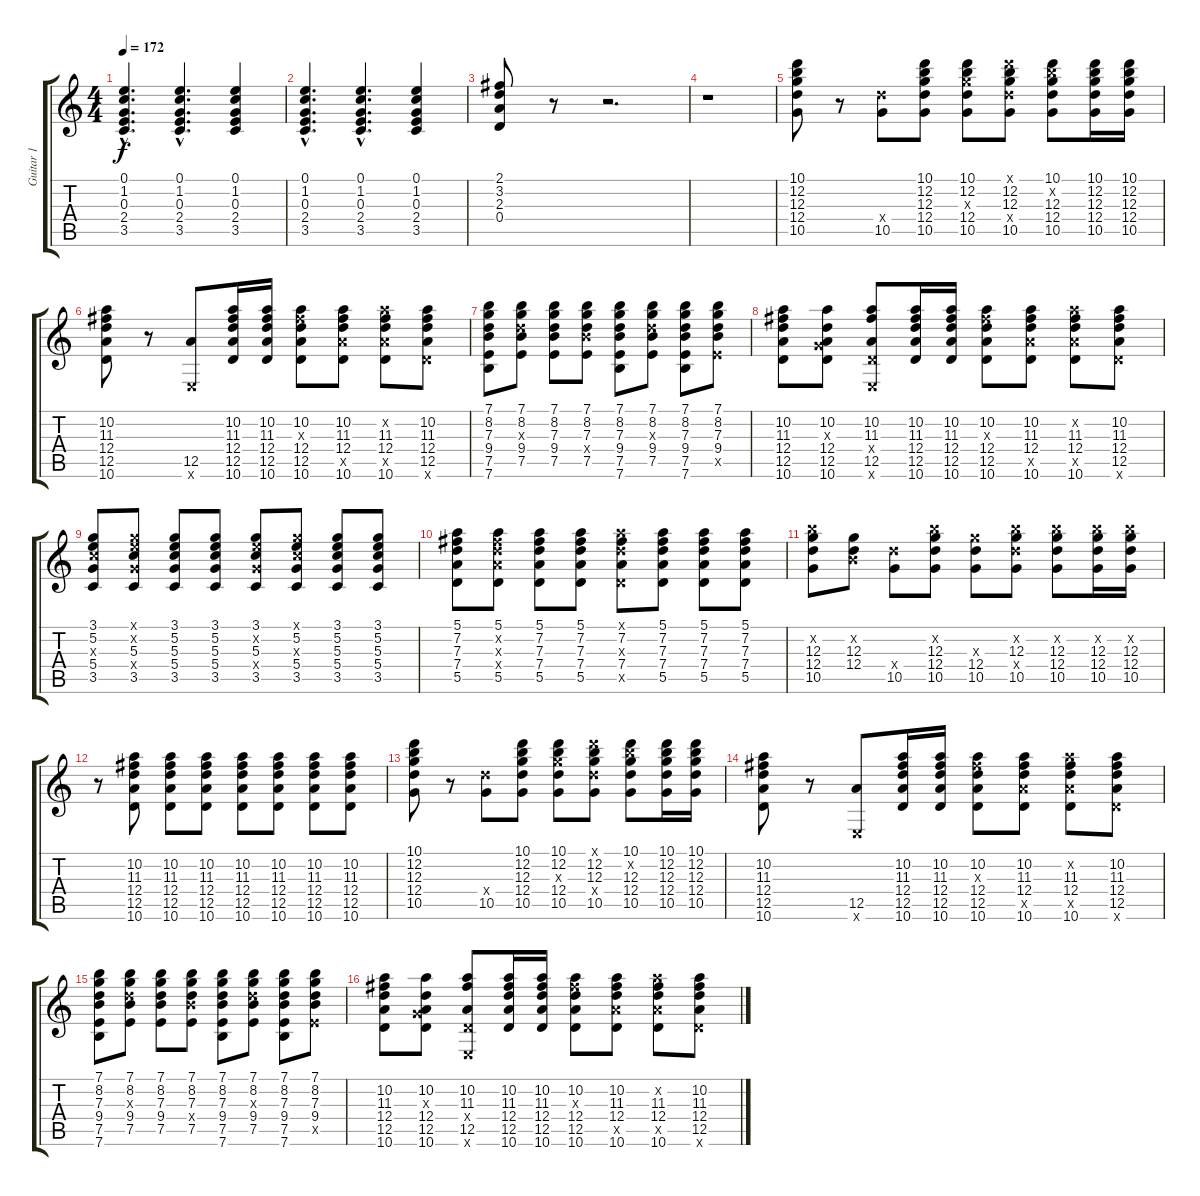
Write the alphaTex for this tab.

\track ("Guitar 1" "Guitar 1") {instrument distortionguitar}
\staff {score tabs}
\tuning (E4 B3 G3 D3 A2 E2) {hide}
\ts (4 4)
\tempo 172
\clef g2
\ks c
(0.1{hac} 1.2{hac} 0.3{hac} 2.4{hac} 3.5{hac}).4{d dy f} (0.1{hac} 1.2{hac} 0.3{hac} 2.4{hac} 3.5{hac}).4{d} (0.1 1.2 0.3 2.4 3.5).4 |
(0.1{hac} 1.2{hac} 0.3{hac} 2.4{hac} 3.5{hac}).4{d} (0.1{hac} 1.2{hac} 0.3{hac} 2.4{hac} 3.5{hac}).4{d} (0.1 1.2 0.3 2.4 3.5).4 |
(2.1 3.2 2.3 0.4).8 r.8 r.2{d} |
r.1 |
(10.1 12.2 12.3 12.4 10.5).8{instrument electricguitarmuted} r.8 (12.4{x} 10.5).8 (10.1 12.2 12.3 12.4 10.5).8 (10.1 12.2 12.3{x} 12.4 10.5).8 (10.1{x} 12.2 12.3 12.4{x} 10.5).8 (10.1 12.2{x} 12.3 12.4 10.5).8 (10.1 12.2 12.3 12.4 10.5).16 (10.1 12.2 12.3 12.4 10.5).16 |
(10.2 11.3 12.4 12.5 10.6).8 r.8 (12.5 0.6{x}).8 (10.2 11.3 12.4 12.5 10.6).16 (10.2 11.3 12.4 12.5 10.6).16 (10.2 11.3{x} 12.4 12.5 10.6).8 (10.2 11.3 12.4 12.5{x} 10.6).8 (10.2{x} 11.3 12.4 12.5{x} 10.6).8 (10.2 11.3 12.4 12.5 10.6{x}).8 |
(7.1 8.2 7.3 9.4 7.5 7.6).8 (7.1 8.2 7.3{x} 9.4 7.5).8 (7.1 8.2 7.3 9.4 7.5).8 (7.1 8.2 7.3 9.4{x} 7.5).8 (7.1 8.2 7.3 9.4 7.5 7.6).8 (7.1 8.2 7.3{x} 9.4 7.5).8 (7.1 8.2 7.3 9.4 7.5 7.6).8 (7.1 8.2 7.3 9.4 7.5{x}).8 |
(10.2 11.3 12.4 12.5 10.6).8 (10.2 0.3{x} 12.4 12.5 10.6).8 (10.2 11.3 0.4{x} 12.5 0.6{x}).8 (10.2 11.3 12.4 12.5 10.6).16 (10.2 11.3 12.4 12.5 10.6).16 (10.2 11.3{x} 12.4 12.5 10.6).8 (10.2 11.3 12.4 12.5{x} 10.6).8 (10.2{x} 11.3 12.4 12.5{x} 10.6).8 (10.2 11.3 12.4 12.5 10.6{x}).8 |
(3.1 5.2 5.3{x} 5.4 3.5).8 (3.1{x} 5.2{x} 5.3 5.4{x} 3.5).8 (3.1 5.2 5.3 5.4 3.5).8 (3.1 5.2 5.3 5.4 3.5).8 (3.1 5.2{x} 5.3 5.4{x} 3.5).8 (3.1{x} 5.2 5.3{x} 5.4 3.5).8 (3.1 5.2 5.3 5.4 3.5).8 (3.1 5.2 5.3 5.4 3.5).8 |
(5.1 7.2 7.3 7.4 5.5).8 (5.1 7.2{x} 7.3{x} 7.4{x} 5.5).8 (5.1 7.2 7.3 7.4 5.5).8 (5.1 7.2 7.3 7.4 5.5).8 (5.1{x} 7.2 7.3{x} 7.4 5.5{x}).8 (5.1 7.2 7.3 7.4 5.5).8 (5.1 7.2 7.3 7.4 5.5).8 (5.1 7.2 7.3 7.4 5.5).8 |
(12.2{x} 12.3 12.4 10.5).8 (0.2{x} 12.3 12.4).8 (12.4{x} 10.5).8 (12.2{x} 12.3 12.4 10.5).8 (12.3{x} 12.4 10.5).8 (12.2{x} 12.3 12.4{x} 10.5).8 (12.2{x} 12.3 12.4 10.5).8 (12.2{x} 12.3 12.4 10.5).16 (12.2{x} 12.3 12.4 10.5).16 |
r.8 (10.2 11.3 12.4 12.5 10.6).8 (10.2 11.3 12.4 12.5 10.6).8 (10.2 11.3 12.4 12.5 10.6).8 (10.2 11.3 12.4 12.5 10.6).8 (10.2 11.3 12.4 12.5 10.6).8 (10.2 11.3 12.4 12.5 10.6).8 (10.2 11.3 12.4 12.5 10.6).8 |
(10.1 12.2 12.3 12.4 10.5).8{instrument electricguitarmuted} r.8 (12.4{x} 10.5).8 (10.1 12.2 12.3 12.4 10.5).8 (10.1 12.2 12.3{x} 12.4 10.5).8 (10.1{x} 12.2 12.3 12.4{x} 10.5).8 (10.1 12.2{x} 12.3 12.4 10.5).8 (10.1 12.2 12.3 12.4 10.5).16 (10.1 12.2 12.3 12.4 10.5).16 |
(10.2 11.3 12.4 12.5 10.6).8 r.8 (12.5 0.6{x}).8 (10.2 11.3 12.4 12.5 10.6).16 (10.2 11.3 12.4 12.5 10.6).16 (10.2 11.3{x} 12.4 12.5 10.6).8 (10.2 11.3 12.4 12.5{x} 10.6).8 (10.2{x} 11.3 12.4 12.5{x} 10.6).8 (10.2 11.3 12.4 12.5 10.6{x}).8 |
(7.1 8.2 7.3 9.4 7.5 7.6).8 (7.1 8.2 7.3{x} 9.4 7.5).8 (7.1 8.2 7.3 9.4 7.5).8 (7.1 8.2 7.3 9.4{x} 7.5).8 (7.1 8.2 7.3 9.4 7.5 7.6).8 (7.1 8.2 7.3{x} 9.4 7.5).8 (7.1 8.2 7.3 9.4 7.5 7.6).8 (7.1 8.2 7.3 9.4 7.5{x}).8 |
(10.2 11.3 12.4 12.5 10.6).8 (10.2 0.3{x} 12.4 12.5 10.6).8 (10.2 11.3 0.4{x} 12.5 0.6{x}).8 (10.2 11.3 12.4 12.5 10.6).16 (10.2 11.3 12.4 12.5 10.6).16 (10.2 11.3{x} 12.4 12.5 10.6).8 (10.2 11.3 12.4 12.5{x} 10.6).8 (10.2{x} 11.3 12.4 12.5{x} 10.6).8 (10.2 11.3 12.4 12.5 10.6{x}).8
